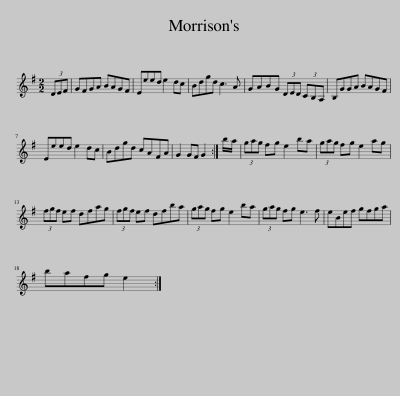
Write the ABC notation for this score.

X:1
L:1/8
M:2/2
I:linebreak $
K:G
V:1 treble
V:1
 (3DEF | GFGA BAGF | Eeed e2 dc | Bdgd c3 A | GABG (3DED (3CB,A, | %5
 B,GGA BAGF |$ Eeed e2 dc | Bdgd cAFA | G2 GF G2 :| b/a/ | %10
 (3gag fg e2 ba | (3gag fg e2 ag |$ (3fgf ef dfag | (3fgf ef dfba | (3gag fg e2 ba | %15
 (3gag fg e3 f | eBef gfga |$ bafg e2 :| %18
